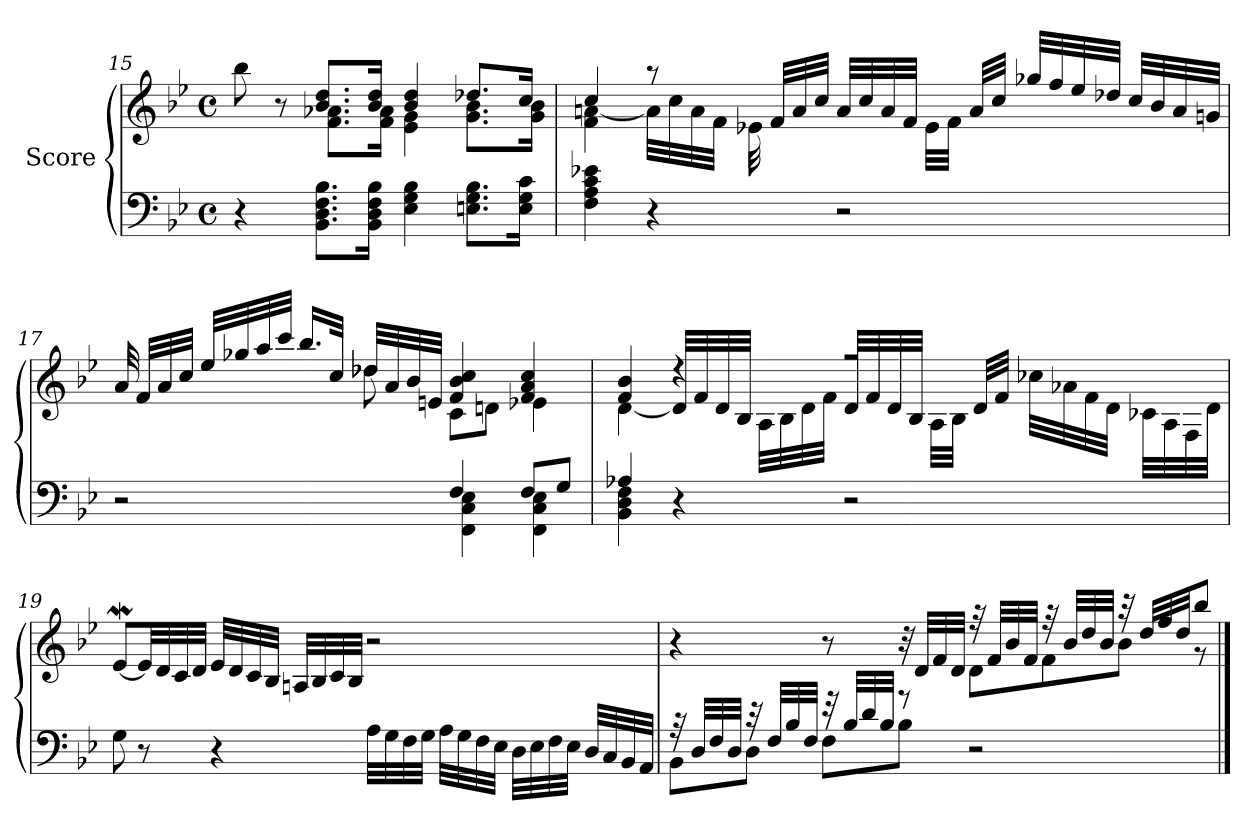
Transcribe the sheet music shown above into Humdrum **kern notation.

**kern	**kern
*part1	*part1
*staff2	*staff1
*I"Score	*
!!LO:PB:g=z
*clefF4	*clefG2
*k[b-e-]	*k[b-e-]
*M4/4	*M4/4
*met(c)	*met(c)
=15	=15
*	*^
4r	8bb-\	4ryy
.	8r	.
8.BB-\ 8.D\ 8.F\ 8.B-\L	8.b-/ 8.dd/L	8.f\ 8.a-X\L
16BB-\ 16D\ 16F\ 16B-\Jk	16b-/ 16dd/Jk	16f\ 16a-\Jk
4E-\ 4G\ 4B-\	4b-/ 4dd/	4e-\ 4g\
8.En\ 8.G\ 8.B-\L	8.dd-X/L	8.g\ 8.b-\L
16E\ 16G\ 16c\Jk	16cc/Jk	16g\ 16b-\Jk
=16	=16	=16
4F\ 4A\ 4c\ 4e-X\	4cc/	4f\ [4an\
4r	8r	32a\LLL]
.	.	32cc\
.	.	32a\
.	.	32f\JJJ
.	32e-X\	2ryy
.	32f/LLL	.
.	32a/	.
.	32cc/JJJ	.
2r	32a/LLL	.
.	32cc/	.
.	32a/	.
.	32f/JJJ	.
.	32e-\LLL	.
.	32f\JJJ	.
.	32a/LLL	.
.	32cc/JJJ	.
.	32gg-X/LLL	.
.	32ff/	.
.	32ee-/	.
.	32dd-X/JJJ	.
.	32cc/LLL	8ryy
.	32b-/	.
.	32a/	.
.	32gn/JJJ	.
!!LO:LB:g=z	!!
=17	=17	=17
*^	*	*
2r	2ryy	32a/	4.ryy
.	.	32f/LLL	.
.	.	32a/	.
.	.	32cc/JJJ	.
.	.	32ee-/LLL	.
.	.	32gg-X/	.
.	.	32aa/	.
.	.	32ccc/JJJ	.
.	.	16.bb-/LL	.
.	.	32cc/JJk	.
.	.	32dd-X/LLL	8dd-\
.	.	32a/	.
.	.	32b-/	.
.	.	32en/JJJ	.
4F/	4FF\ 4C\ 4E-\	4f/ 4b-/ 4cc/	8c\L
.	.	.	8dn\J
8F/L	4FF\ 4C\ 4E-\	4f/ 4a/ 4cc/	4e-X\
8G/J	.	.	.
!!LO:LB:g=z	!!
=18	=18	=18	=18
4A-X/	4BB-\ 4D\ 4F\	4f/ 4b-/	[4d\
4r	2.ryy	4r	32d/LLL]
.	.	.	32f/
.	.	.	32d/
.	.	.	32B-/JJJ
.	.	.	32A\LLL
.	.	.	32B-\
.	.	.	32d\
.	.	.	32f\JJJ
2r	.	2r	32d/LLL
.	.	.	32f/
.	.	.	32d/
.	.	.	32B-/JJJ
.	.	.	32A\LLL
.	.	.	32B-\JJJ
.	.	.	32d/LLL
.	.	.	32f/JJJ
.	.	.	32cc-X\LLL
.	.	.	32a-X\
.	.	.	32f\
.	.	.	32d\JJJ
.	.	.	32c-X\LLL
.	.	.	32A\
.	.	.	32F\
.	.	.	32d\JJJ
*v	*v	*	*
*	*v	*v
!!LO:LB:g=z
=19	=19
8G\	[8e-w/L
8r	32e-/LL]
.	32d/
.	32c/
.	32d/JJJ
4r	32e-/LLL
.	32d/
.	32c/
.	32B-/JJJ
.	32An/LLL
.	32B-/
.	32c/
.	32B-/JJJ
32A\LLL	2r
32G\	.
32F\	.
32G\JJJ	.
32A\LLL	.
32G\	.
32F\	.
32E-\JJJ	.
32D\LLL	.
32E-\	.
32F\	.
32E-\JJJ	.
32D/LLL	.
32C/	.
32BB-/	.
32AA/JJJ	.
!!LO:LB:g=z
=20	=20
*^	*^
32r	8BB-\L	4r	2ryy
32D/LLL	.	.	.
32F/	.	.	.
32D/JJJ	.	.	.
32r	8D\J	.	.
32F/LLL	.	.	.
32B-/	.	.	.
32F/JJJ	.	.	.
32r	8F\L	8r	.
32B-/LLL	.	.	.
32d/	.	.	.
32B-/JJJ	.	.	.
8r	8B-\J	32r	.
.	.	32d/LLL	.
.	.	32f/	.
.	.	32d/JJJ	.
2r	2ryy	32r	8d\L
.	.	32f/LLL	.
.	.	32b-/	.
.	.	32f/JJJ	.
.	.	32r	8f\
.	.	32b-/LLL	.
.	.	32dd/	.
.	.	32b-/JJJ	.
.	.	32r	8b-\J
.	.	32dd/LLL	.
.	.	32ff/	.
.	.	32dd/JJ	.
.	.	8bb-/J	8r
*v	*v	*	*
*	*v	*v
==	==
*-	*-
